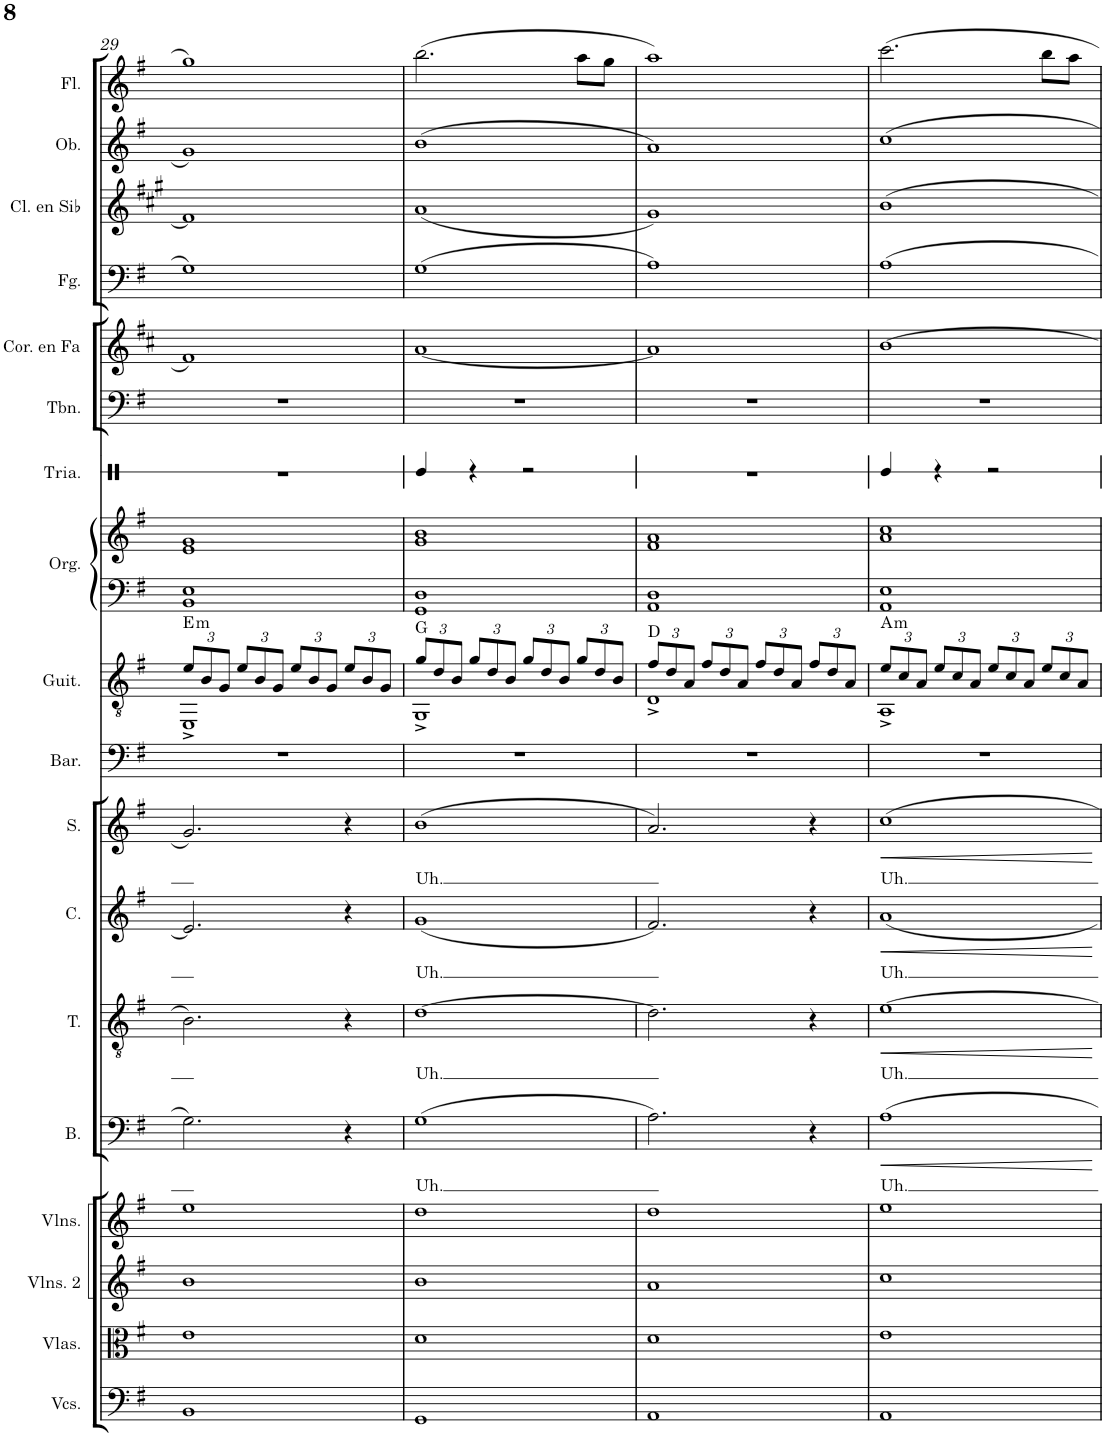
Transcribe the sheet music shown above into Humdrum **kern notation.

**kern	**kern	**kern	**kern	**kern	**text	**dynam	**kern	**text	**dynam	**kern	**text	**dynam	**kern	**text	**dynam	**kern	**kern	**harte	**kern	**kern	**kern	**kern	**kern	**kern	**kern	**kern	**kern
*part18	*part17	*part16	*part15	*part14	*part14	*part14	*part13	*part13	*part13	*part12	*part12	*part12	*part11	*part11	*part11	*part10	*part9	*part9	*part8	*part8	*part7	*part6	*part5	*part4	*part3	*part2	*part1
*staff19	*staff18	*staff17	*staff16	*staff15	*staff15	*staff15	*staff14	*staff14	*staff14	*staff13	*staff13	*staff13	*staff12	*staff12	*staff12	*staff11	*staff10	*	*staff9	*staff8	*staff7	*staff6	*staff5	*staff4	*staff3	*staff2	*staff1
*I"Violonchelos	*I"Violas	*I"Violines 2	*I"Violines 1	*I"Bajo	*	*	*I"Tenor	*	*	*I"Contralto	*	*	*I"Soprano	*	*	*I"Barítono	*I"Guitarra	*	*I"Órgano	*	*I"Triángulo	*I"Trombón	*I"Corno en Fa	*I"Fagot	*I"Clarinete en Sib	*I"Oboe	*I"Flauta
*I'Vcs.	*I'Vlas.	*I'Vlns. 2	*I'Vlns. 1	*I'B.	*	*	*I'T.	*	*	*I'C.	*	*	*I'S.	*	*	*I'Bar.	*I'Guit.	*	*	*	*	*I'Tbn.	*I'Cor. en Fa	*I'Fg.	*I'Cl. en Sib	*I'Ob.	*I'Fl.
!!LO:PB:g=z
*clefF4	*clefC3	*clefG2	*clefG2	*clefF4	*	*	*clefGv2	*	*	*clefG2	*	*	*clefG2	*	*	*clefF4	*clefGv2	*	*clefF4	*clefG2	*clefX	*clefF4	*clefG2	*clefF4	*clefG2	*clefG2	*clefG2
*	*	*	*	*	*	*	*	*	*	*	*	*	*	*	*	*	*	*	*	*	*	*	*Trd4c7	*	*Trd1c2	*	*
*k[f#]	*k[f#]	*k[f#]	*k[f#]	*k[f#]	*	*	*k[f#]	*	*	*k[f#]	*	*	*k[f#]	*	*	*k[f#]	*k[f#]	*	*k[f#]	*k[f#]	*k[]	*k[f#]	*k[f#c#]	*k[f#]	*k[f#c#g#]	*k[f#]	*k[f#]
*M4/4	*M4/4	*M4/4	*M4/4	*M4/4	*	*	*M4/4	*	*	*M4/4	*	*	*M4/4	*	*	*M4/4	*M4/4	*	*M4/4	*M4/4	*M4/4	*M4/4	*M4/4	*M4/4	*M4/4	*M4/4	*M4/4
*	*	*	*	*	*	*	*	*	*	*	*	*	*	*	*	*	*Xbrackettup	*	*	*	*	*	*	*	*	*	*
=29	=29	=29	=29	=29	=29	=29	=29	=29	=29	=29	=29	=29	=29	=29	=29	=29	=29	=29	=29	=29	=29	=29	=29	=29	=29	=29	=29
*	*	*	*	*	*	*	*	*	*	*	*	*	*	*	*	*	*^	*	*	*	*	*	*	*	*	*	*
!	!	!	!	!	!	!	!	!	!	!	!	!	!	!	!	!	!	!	!LO:H:kt=m	!	!	!	!	!	!	!	!	!
1BB	1e	1b	1ee	2.G\	.	.	2.B\	.	.	2.e/]	.	.	2.g/	.	.	1r	12e/L	1EE^	E:min	1BB 1E	1e 1g	1r	1r	1f#	1G	1f#]	1g	1gg
.	.	.	.	.	.	.	.	.	.	.	.	.	.	.	.	.	12B/	.	.	.	.	.	.	.	.	.	.	.
.	.	.	.	.	.	.	.	.	.	.	.	.	.	.	.	.	12G/J	.	.	.	.	.	.	.	.	.	.	.
.	.	.	.	.	.	.	.	.	.	.	.	.	.	.	.	.	12e/L	.	.	.	.	.	.	.	.	.	.	.
.	.	.	.	.	.	.	.	.	.	.	.	.	.	.	.	.	12B/	.	.	.	.	.	.	.	.	.	.	.
.	.	.	.	.	.	.	.	.	.	.	.	.	.	.	.	.	12G/J	.	.	.	.	.	.	.	.	.	.	.
.	.	.	.	.	.	.	.	.	.	.	.	.	.	.	.	.	12e/L	.	.	.	.	.	.	.	.	.	.	.
.	.	.	.	.	.	.	.	.	.	.	.	.	.	.	.	.	12B/	.	.	.	.	.	.	.	.	.	.	.
.	.	.	.	.	.	.	.	.	.	.	.	.	.	.	.	.	12G/J	.	.	.	.	.	.	.	.	.	.	.
.	.	.	.	4r	.	.	4r	.	.	4r	.	.	4r	.	.	.	12e/L	.	.	.	.	.	.	.	.	.	.	.
.	.	.	.	.	.	.	.	.	.	.	.	.	.	.	.	.	12B/	.	.	.	.	.	.	.	.	.	.	.
.	.	.	.	.	.	.	.	.	.	.	.	.	.	.	.	.	12G/J	.	.	.	.	.	.	.	.	.	.	.
=30	=30	=30	=30	=30	=30	=30	=30	=30	=30	=30	=30	=30	=30	=30	=30	=30	=30	=30	=30	=30	=30	=30	=30	=30	=30	=30	=30	=30
!	!	!	!	!	!LO:LY:b	!	!	!LO:LY:b	!	!	!LO:LY:b	!	!	!LO:LY:b	!	!	!	!	!	!	!	!	!	!	!	!	!	!
1GG	1d	1b	1dd	(1G	Uh.	.	[1d	Uh.	.	(1g	Uh.	.	(1b	Uh.	.	1r	12g/L	1GG^	G:maj	1GG 1D	1g 1b	4Re/	1r	[1a	(1G	(1a	(1b	(2.bb\
.	.	.	.	.	.	.	.	.	.	.	.	.	.	.	.	.	12d/	.	.	.	.	.	.	.	.	.	.	.
.	.	.	.	.	.	.	.	.	.	.	.	.	.	.	.	.	12B/J	.	.	.	.	.	.	.	.	.	.	.
.	.	.	.	.	.	.	.	.	.	.	.	.	.	.	.	.	12g/L	.	.	.	.	4r	.	.	.	.	.	.
.	.	.	.	.	.	.	.	.	.	.	.	.	.	.	.	.	12d/	.	.	.	.	.	.	.	.	.	.	.
.	.	.	.	.	.	.	.	.	.	.	.	.	.	.	.	.	12B/J	.	.	.	.	.	.	.	.	.	.	.
.	.	.	.	.	.	.	.	.	.	.	.	.	.	.	.	.	12g/L	.	.	.	.	2r	.	.	.	.	.	.
.	.	.	.	.	.	.	.	.	.	.	.	.	.	.	.	.	12d/	.	.	.	.	.	.	.	.	.	.	.
.	.	.	.	.	.	.	.	.	.	.	.	.	.	.	.	.	12B/J	.	.	.	.	.	.	.	.	.	.	.
.	.	.	.	.	.	.	.	.	.	.	.	.	.	.	.	.	12g/L	.	.	.	.	.	.	.	.	.	.	8aa\L
.	.	.	.	.	.	.	.	.	.	.	.	.	.	.	.	.	12d/	.	.	.	.	.	.	.	.	.	.	.
.	.	.	.	.	.	.	.	.	.	.	.	.	.	.	.	.	.	.	.	.	.	.	.	.	.	.	.	8gg\J
.	.	.	.	.	.	.	.	.	.	.	.	.	.	.	.	.	12B/J	.	.	.	.	.	.	.	.	.	.	.
=31	=31	=31	=31	=31	=31	=31	=31	=31	=31	=31	=31	=31	=31	=31	=31	=31	=31	=31	=31	=31	=31	=31	=31	=31	=31	=31	=31	=31
1AA	1d	1a	1dd	2.A\)	.	.	2.d\]	.	.	2.f#/)	.	.	2.a/)	.	.	1r	12f#/L	1D^	D:maj	1AA 1D	1f# 1a	1r	1r	1a]	1A)	1g#)	1a)	1aa)
.	.	.	.	.	.	.	.	.	.	.	.	.	.	.	.	.	12d/	.	.	.	.	.	.	.	.	.	.	.
.	.	.	.	.	.	.	.	.	.	.	.	.	.	.	.	.	12A/J	.	.	.	.	.	.	.	.	.	.	.
.	.	.	.	.	.	.	.	.	.	.	.	.	.	.	.	.	12f#/L	.	.	.	.	.	.	.	.	.	.	.
.	.	.	.	.	.	.	.	.	.	.	.	.	.	.	.	.	12d/	.	.	.	.	.	.	.	.	.	.	.
.	.	.	.	.	.	.	.	.	.	.	.	.	.	.	.	.	12A/J	.	.	.	.	.	.	.	.	.	.	.
.	.	.	.	.	.	.	.	.	.	.	.	.	.	.	.	.	12f#/L	.	.	.	.	.	.	.	.	.	.	.
.	.	.	.	.	.	.	.	.	.	.	.	.	.	.	.	.	12d/	.	.	.	.	.	.	.	.	.	.	.
.	.	.	.	.	.	.	.	.	.	.	.	.	.	.	.	.	12A/J	.	.	.	.	.	.	.	.	.	.	.
.	.	.	.	4r	.	.	4r	.	.	4r	.	.	4r	.	.	.	12f#/L	.	.	.	.	.	.	.	.	.	.	.
.	.	.	.	.	.	.	.	.	.	.	.	.	.	.	.	.	12d/	.	.	.	.	.	.	.	.	.	.	.
.	.	.	.	.	.	.	.	.	.	.	.	.	.	.	.	.	12A/J	.	.	.	.	.	.	.	.	.	.	.
=32	=32	=32	=32	=32	=32	=32	=32	=32	=32	=32	=32	=32	=32	=32	=32	=32	=32	=32	=32	=32	=32	=32	=32	=32	=32	=32	=32	=32
!	!	!	!	!	!LO:LY:b	!LO:HP:b	!	!LO:LY:b	!LO:HP:b	!	!LO:LY:b	!LO:HP:b	!	!LO:LY:b	!LO:HP:b	!	!	!	!LO:H:kt=m	!	!	!	!	!	!	!	!	!
1AA	1e	1cc	1ee	1A	Uh.	<	[1e	Uh.	<	1a	Uh.	<	1cc	Uh.	<	1r	12e/L	1AA^	A:min	1AA 1E	1a 1cc	4Re/	1r	[1b	1A	1b	1cc	2.ccc\
.	.	.	.	.	.	.	.	.	.	.	.	.	.	.	.	.	12c/	.	.	.	.	.	.	.	.	.	.	.
.	.	.	.	.	.	.	.	.	.	.	.	.	.	.	.	.	12A/J	.	.	.	.	.	.	.	.	.	.	.
.	.	.	.	.	.	.	.	.	.	.	.	.	.	.	.	.	12e/L	.	.	.	.	4r	.	.	.	.	.	.
.	.	.	.	.	.	.	.	.	.	.	.	.	.	.	.	.	12c/	.	.	.	.	.	.	.	.	.	.	.
.	.	.	.	.	.	.	.	.	.	.	.	.	.	.	.	.	12A/J	.	.	.	.	.	.	.	.	.	.	.
.	.	.	.	.	.	.	.	.	.	.	.	.	.	.	.	.	12e/L	.	.	.	.	2r	.	.	.	.	.	.
.	.	.	.	.	.	.	.	.	.	.	.	.	.	.	.	.	12c/	.	.	.	.	.	.	.	.	.	.	.
.	.	.	.	.	.	.	.	.	.	.	.	.	.	.	.	.	12A/J	.	.	.	.	.	.	.	.	.	.	.
.	.	.	.	.	.	.	.	.	.	.	.	.	.	.	.	.	12e/L	.	.	.	.	.	.	.	.	.	.	8bb\L
.	.	.	.	.	.	.	.	.	.	.	.	.	.	.	.	.	12c/	.	.	.	.	.	.	.	.	.	.	.
.	.	.	.	.	.	.	.	.	.	.	.	.	.	.	.	.	.	.	.	.	.	.	.	.	.	.	.	8aa\J
.	.	.	.	.	.	.	.	.	.	.	.	.	.	.	.	.	12A/J	.	.	.	.	.	.	.	.	.	.	.
*	*	*	*	*	*	*	*	*	*	*	*	*	*	*	*	*	*v	*v	*	*	*	*	*	*	*	*	*	*
.	.	.	.	.	.	[	.	.	[	.	.	[	.	.	[	.	.	.	.	.	.	.	.	.	.	.	.
=	=	=	=	=	=	=	=	=	=	=	=	=	=	=	=	=	=	=	=	=	=	=	=	=	=	=	=
*-	*-	*-	*-	*-	*-	*-	*-	*-	*-	*-	*-	*-	*-	*-	*-	*-	*-	*-	*-	*-	*-	*-	*-	*-	*-	*-	*-
